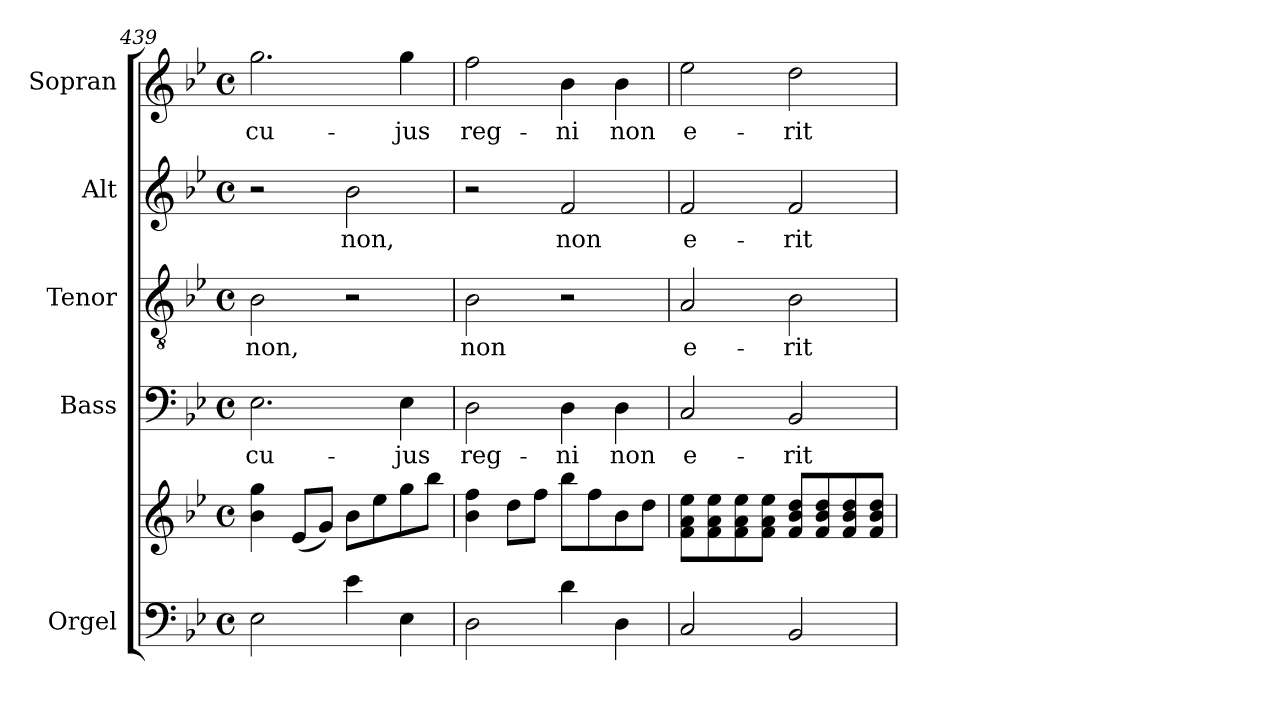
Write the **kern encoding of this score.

**kern	**kern	**kern	**text	**kern	**text	**kern	**text	**kern	**text
*part5	*part5	*part4	*part4	*part3	*part3	*part2	*part2	*part1	*part1
*staff6	*staff5	*staff4	*staff4	*staff3	*staff3	*staff2	*staff2	*staff1	*staff1
*I"Orgel	*	*I"Bass	*	*I"Tenor	*	*I"Alt	*	*I"Sopran	*
*I'Org.	*	*I'B.	*	*I'T.	*	*I'A.	*	*I'S.	*
*clefF4	*clefG2	*clefF4	*	*clefGv2	*	*clefG2	*	*clefG2	*
*k[b-e-]	*k[b-e-]	*k[b-e-]	*	*k[b-e-]	*	*k[b-e-]	*	*k[b-e-]	*
*B-:	*B-:	*B-:	*	*B-:	*	*B-:	*	*B-:	*
*M4/4	*M4/4	*M4/4	*	*M4/4	*	*M4/4	*	*M4/4	*
*met(c)	*met(c)	*met(c)	*	*met(c)	*	*met(c)	*	*met(c)	*
=439	=439	=439	=439	=439	=439	=439	=439	=439	=439
!	!	!	!LO:LY:b	!	!LO:LY:b	!	!	!	!LO:LY:b
2E-\	4b-\ 4gg\	2.E-\	cu-	2B-\	non,	2r	.	2.gg\	cu-
.	(<8e-/L	.	.	.	.	.	.	.	.
.	8g/J)	.	.	.	.	.	.	.	.
!	!	!	!	!	!	!	!LO:LY:b	!	!
4e-\	8b-\L	.	.	2r	.	2b-\	non,	.	.
.	8ee-\	.	.	.	.	.	.	.	.
!	!	!	!LO:LY:b	!	!	!	!	!	!LO:LY:b
4E-\	8gg\	4E-\	-jus	.	.	.	.	4gg\	-jus
.	8bb-\J	.	.	.	.	.	.	.	.
=440	=440	=440	=440	=440	=440	=440	=440	=440	=440
!	!	!	!LO:LY:b	!	!LO:LY:b	!	!	!	!LO:LY:b
2D\	4b-\ 4ff\	2D\	reg-	2B-\	non	2r	.	2ff\	reg-
.	8dd\L	.	.	.	.	.	.	.	.
.	8ff\J	.	.	.	.	.	.	.	.
!	!	!	!LO:LY:b	!	!	!	!LO:LY:b	!	!LO:LY:b
4d\	8bb-\L	4D\	-ni	2r	.	2f/	non	4b-\	-ni
.	8ff\	.	.	.	.	.	.	.	.
!	!	!	!LO:LY:b	!	!	!	!	!	!LO:LY:b
4D\	8b-\	4D\	non	.	.	.	.	4b-\	non
.	8dd\J	.	.	.	.	.	.	.	.
=441	=441	=441	=441	=441	=441	=441	=441	=441	=441
!	!	!	!LO:LY:b	!	!LO:LY:b	!	!LO:LY:b	!	!LO:LY:b
2C/	8f\ 8a\ 8ee-\L	2C/	e-	2A/	e-	2f/	e-	2ee-\	e-
.	8f\ 8a\ 8ee-\	.	.	.	.	.	.	.	.
.	8f\ 8a\ 8ee-\	.	.	.	.	.	.	.	.
.	8f\ 8a\ 8ee-\J	.	.	.	.	.	.	.	.
!	!	!	!LO:LY:b	!	!LO:LY:b	!	!LO:LY:b	!	!LO:LY:b
2BB-/	8f/ 8b-/ 8dd/L	2BB-/	-rit	2B-\	-rit	2f/	-rit	2dd\	-rit
.	8f/ 8b-/ 8dd/	.	.	.	.	.	.	.	.
.	8f/ 8b-/ 8dd/	.	.	.	.	.	.	.	.
.	8f/ 8b-/ 8dd/J	.	.	.	.	.	.	.	.
=	=	=	=	=	=	=	=	=	=
*-	*-	*-	*-	*-	*-	*-	*-	*-	*-
